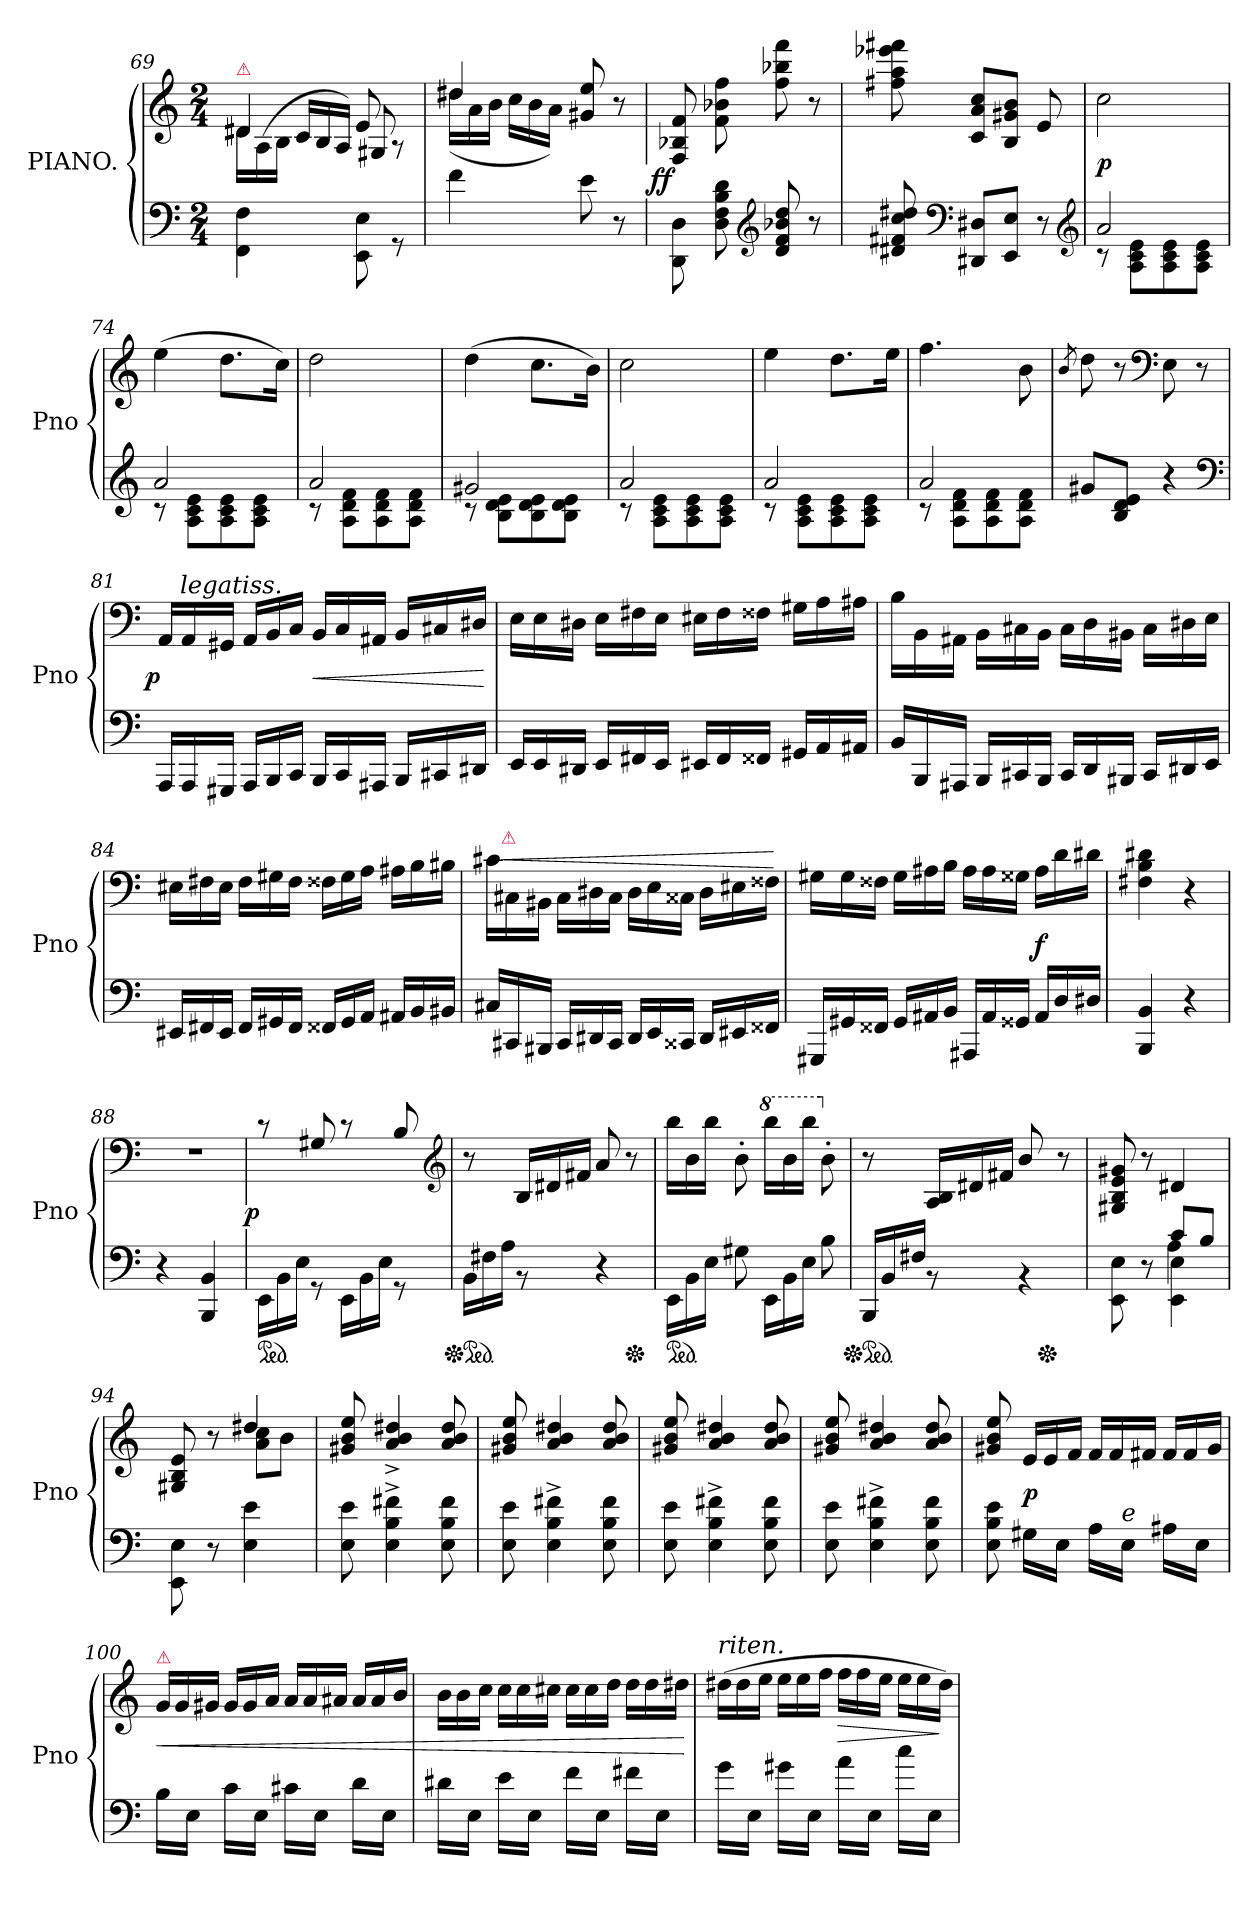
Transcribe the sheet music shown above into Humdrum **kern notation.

**kern	**kern	**dynam
*part1	*part1	*part1
*staff2	*staff1	*staff1/2
*I"PIANO.	*	*
*I'Pno	*	*
*clefF4	*clefG2	*
*k[]	*k[]	*
*M2/4	*M2/4	*
=69	=69	=69
*	*^	*
*	*	*Xtuplet	*
!	!LO:TX:a:color=crimson:t=⚠	!	!
4FF\ 4F\	4d#X/	24d#X\LL	.
.	.	(>24A\	.
.	.	24B\JJ	.
.	.	24c/LL	.
.	.	24B/	.
.	.	24A/JJ)	.
8EE\ 8E\	8e	8G#X/	.
8rGG	8rA	8rFyy	.
=70	=70	=70	=70
4f	4dd#X/	(>24dd#XLL	.
.	.	24a	.
.	.	24bJJ	.
.	.	24ccLL	.
.	.	24b	.
.	.	24aJJ)	.
8e	8g#X/ 8ee/	4rgggyy	.
8r	8r	.	.
*	*v	*v	*
=71	=71	=71
!	!	!LO:DY:rj
8DD\ 8D\	8F/ 8B-X/ 8f/	ff
8D 8F 8B 8d	8f 8b-X 8ff	.
*clefG2	*	*
8d 8f 8b-X 8dd	8ff 8bb-X 8fff	.
8r	8r	.
=72	=72	=72
8d#X 8f#X 8cc 8dd#X	8ff#X 8aa 8eee-X 8fff#X	.
*clefF4	*	*
8DD#X 8D#XL	8c 8a 8ccL	.
8EE 8EJ	8B 8g#X 8bJ	.
8r	8e	.
*clefG2	*	*
=73	=73	=73
*^	*	*
2a	8rc	2cc	p
.	8A 8c 8eL	.	.
.	8A 8c 8e	.	.
.	8A 8c 8eJ	.	.
=74	=74	=74	=74
2a	8rc	(>4ee	.
.	8A 8c 8eL	.	.
.	8A 8c 8e	8.ddL	.
.	8A 8c 8eJ	.	.
.	.	16ccJk)	.
=75	=75	=75	=75
2a	8rc	2dd	.
.	8A 8d 8fL	.	.
.	8A 8d 8f	.	.
.	8A 8d 8fJ	.	.
=76	=76	=76	=76
2g#X	8rc	(>4dd	.
.	8B 8d 8eL	.	.
.	8B 8d 8e	8.ccL	.
.	8B 8d 8eJ	.	.
.	.	16bJk)	.
=77	=77	=77	=77
2a	8rc	2cc	.
.	8A 8c 8eL	.	.
.	8A 8c 8e	.	.
.	8A 8c 8eJ	.	.
=78	=78	=78	=78
2a	8rc	4ee	.
.	8A 8c 8eL	.	.
.	8A 8c 8e	8.ddL	.
.	8A 8c 8eJ	.	.
.	.	16eeJk	.
=79	=79	=79	=79
2a	8rc	4.ff	.
.	8A 8d 8fL	.	.
.	8A 8d 8f	.	.
.	8A 8d 8fJ	8b	.
*v	*v	*	*
=80	=80	=80
.	8qb/	.
8g#XL	8dd	.
8B 8d 8eJ	8r	.
*	*clefF4	*
4r	8E	.
.	8r	.
*clefF4	*	*
=81	=81	=81
*Xtuplet	*	*
!	!	!LO:DY:rj
24AAALL	24AALL	p
!	!LO:TX:a:i:t=legatiss.	!
24AAA	24AA	.
24GGG#XJJ	24GG#XJJ	.
24AAALL	24AALL	.
24BBB	24BB	.
24CCJJ	24CJJ	.
24BBBLL	24BBLL	<
24CC	24C	.
24AAA#XJJ	24AA#XJJ	.
24BBBLL	24BBLL	.
24CC#X	24C#X	.
24DD#XJJ	24D#XJJ	.
.	.	[
=82	=82	=82
24EELL	24ELL	.
24EE	24E	.
24DD#XJJ	24D#XJJ	.
24EELL	24ELL	.
24FF#X	24F#X	.
24EEJJ	24EJJ	.
24EE#XLL	24E#XLL	.
24FF#	24F#	.
24FF##XJJ	24F##XJJ	.
24GG#XLL	24G#XLL	.
24AA	24A	.
24AA#XJJ	24A#XJJ	.
=83	=83	=83
24BBLL	24BLL	.
24BBB	24BB	.
24AAA#XJJ	24AA#XJJ	.
24BBBLL	24BB\LL	.
24CC#X	24C#X	.
24BBBJJ	24BBJJ	.
24CC#LL	24C#\LL	.
24DD	24D	.
24BBB#XJJ	24BB#XJJ	.
24CC#LL	24C#LL	.
24DD#X	24D#X	.
24EEJJ	24EJJ	.
=84	=84	=84
24EE#XLL	24E#XLL	.
24FF#X	24F#X	.
24EE#JJ	24E#JJ	.
24FF#LL	24F#LL	.
24GG#X	24G#X	.
24FF#JJ	24F#JJ	.
24FF##XLL	24F##XLL	.
24GG#	24G#	.
24AAJJ	24AJJ	.
24AA#XLL	24A#XLL	.
24BB	24B	.
24BB#XJJ	24B#XJJ	.
=85	=85	=85
24C#XLL	24c#XLL	.
!	!LO:TX:a:i:color=crimson:t=⚠	!
!	!	!LO:HP:n=1:a
24CC#X	24C#X	< <
24BBB#XJJ	24BB#XJJ	.
24CC#LL	24C#\LL	.
24DD#X	24D#X	.
24CC#JJ	24C#JJ	.
24DD#LL	24D#LL	.
24EE	24E	.
24CC##XJJ	24C##XJJ	.
24DD#LL	24D#LL	.
24EE#X	24E#X	.
24FF##XJJ	24F##XJJ	.
.	.	[ [
=86	=86	=86
24GGG#XLL	24G#XLL	.
24GG#X	24G#	.
24FF##XJJ	24F##XJJ	.
24GG#LL	24G#LL	.
24AA#X	24A#X	.
24BBJJ	24BJJ	.
24AAA#XLL	24A#LL	.
24AA#	24A#	.
24GG##XJJ	24G##XJJ	.
24AA#LL	24A#LL	f
24D	24d	.
24D#XJJ	24d#XJJ	.
=87	=87	=87
4BBB 4BB	4F#X 4B 4d#X	.
4r	4r	.
=88	=88	=88
4r	2rF	.
4BBB 4BB	.	.
=89	=89	=89
!	!	!LO:DY:rj
*ped	*	*
24EE\LL	8rc	p
24BB	.	.
24EJJ	.	.
8rGG	8G#X/	.
24EE\LL	8rc	.
24BB	.	.
24EJJ	.	.
8rGG	8B/	.
*	*clefG2	*
=90	=90	=90
*Xped	*	*
*ped	*	*
24BBLL	8r	.
24F#X	.	.
24AJJ	.	.
8rBB	24B/LL	.
.	24d#X	.
.	24f#XJJ	.
4r	8a	.
*Xped	*	*
.	8r	.
=91	=91	=91
*ped	*	*
24EE\LL	24bbLL	.
24BB	24b	.
24EJJ	24bbJJ	.
8G#X	8b'>	.
*	*8va	*
24EE\LL	24bbbLL	.
24BB	24bb	.
24EJJ	24bbbJJ	.
*	*X8va	*
8B	8b'>	.
=92	=92	=92
*	*^	*
*Xped	*	*	*
*ped	*	*	*
24BBBLL	8r	4ryy	.
24BB	.	.	.
24F#XJJ	.	.	.
8rBB	24A/ 24B/LL	.	.
.	24d#X	.	.
.	24f#XJJ	.	.
4rBB	8b/	16ryy	.
*Xped	*	*	*
.	.	8.ryy	.
.	8r	.	.
*	*v	*v	*
=93	=93	=93
*^	*	*
*	*^	*	*
4rcyy	8EE\ 8E\	4ryy	8G#X 8B 8e 8g#X	.
.	8r	.	8r	.
8cL	4EE 4E	4A\	4d#X	.
8BJ	.	.	.	.
*v	*v	*v	*	*
=94	=94	=94
*	*^	*
8EE\ 8E\	4raayy	8G#X/ 8B/ 8e/	.
8r	.	8r	.
4E\ 4e\	4dd#X	8a 8ccL	.
.	.	8bJ	.
*	*v	*v	*
=95	=95	=95
8E\ 8e\	8g#X/ 8b/ 8ee/	.
4E^< 4B^< 4f#X^<	4a^</ 4b^</ 4dd#X^</	.
8E\ 8B\ 8f#\	8a/ 8b/ 8dd#/	.
=96	=96	=96
8E\ 8e\	8g#X/ 8b/ 8ee/	.
4E^> 4B^> 4f#X^>	4a/ 4b/ 4dd#X/	.
8E\ 8B\ 8f#\	8a/ 8b/ 8dd#/	.
=97	=97	=97
8E\ 8e\	8g#X/ 8b/ 8ee/	.
4E^> 4B^> 4f#X^>	4a/ 4b/ 4dd#X/	.
8E\ 8B\ 8f#\	8a/ 8b/ 8dd#/	.
=98	=98	=98
8E\ 8e\	8g#X/ 8b/ 8ee/	.
4E^> 4B^> 4f#X^>	4a/ 4b/ 4dd#X/	.
8E\ 8B\ 8f#\	8a/ 8b/ 8dd#/	.
=99	=99	=99
8E\ 8B\ 8e\	8g#X/ 8b/ 8ee/	.
16G#XLL	24eLL	p
.	24e	.
16EJJ	.	.
.	24fJJ	.
16ALL	24fLL	.
.	24f	.
!LO:TX:a:i:t=e	!	!
16EJJ	.	.
.	24f#XJJ	.
16A#XLL	24f#LL	.
.	24f#	.
16EJJ	.	.
.	24g#JJ	.
=100	=100	=100
!	!LO:TX:a:i:color=crimson:t=⚠	!
16BLL	24gLL	<
.	24g	.
16EJJ	.	.
.	24g#XJJ	.
16cLL	24g#LL	.
.	24g#	.
16EJJ	.	.
.	24aJJ	.
16c#XLL	24aLL	.
.	24a	.
16EJJ	.	.
.	24a#XJJ	.
16dLL	24a#LL	.
.	24a#	.
16EJJ	.	.
.	24bJJ	.
=101	=101	=101
16d#XLL	24bLL	.
.	24b	.
16EJJ	.	.
.	24ccJJ	.
16eLL	24ccLL	.
.	24cc	.
16EJJ	.	.
.	24cc#XJJ	.
16fLL	24cc#LL	.
.	24cc#	.
16EJJ	.	.
.	24ddJJ	.
16f#XLL	24ddLL	.
.	24dd	.
16EJJ	.	.
.	24dd#XJJ	.
.	.	[
=102	=102	=102
!	!LO:TX:a:i:t=riten.	!
16gLL	(>24dd#XLL	.
.	24dd#	.
16EJJ	.	.
.	24eeJJ	.
16g#XLL	24eeLL	.
.	24ee	.
16EJJ	.	.
.	24ffJJ	.
16aLL	24ffLL	>
.	24ff	.
16EJJ	.	.
.	24eeJJ	.
16ccLL	24eeLL	.
.	24ee	.
16EJJ	.	.
.	24dd#JJ)	]
=	=	=
*-	*-	*-
